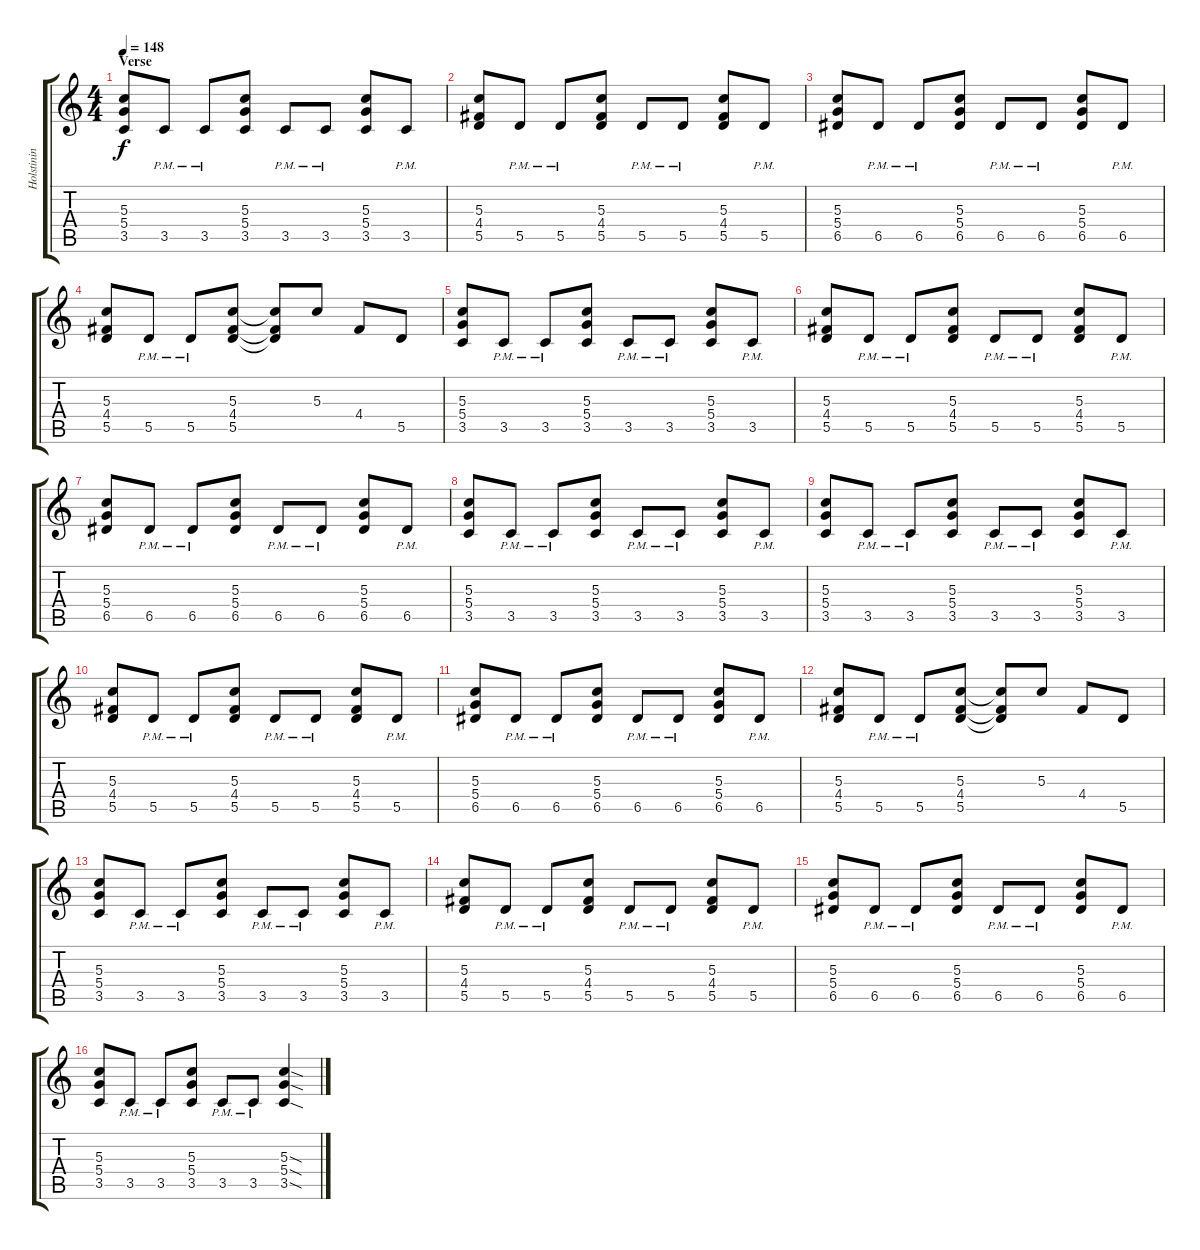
\track ("Holstinin" "Holstinin") {instrument distortionguitar}
\staff {score tabs}
\tuning (E4 B3 G3 D3 A2 E2) {hide}
\ts (4 4)
\section ("" "Verse ")
\tempo 148
\clef g2
\ks c
(5.3 5.4 3.5).8{dy f} 3.5{pm}.8 3.5{pm}.8 (5.3 5.4 3.5).8 3.5{pm}.8 3.5{pm}.8 (5.3 5.4 3.5).8 3.5{pm}.8 |
(5.3 4.4 5.5).8 5.5{pm}.8 5.5{pm}.8 (5.3 4.4 5.5).8 5.5{pm}.8 5.5{pm}.8 (5.3 4.4 5.5).8 5.5{pm}.8 |
(5.3 5.4 6.5).8 6.5{pm}.8 6.5{pm}.8 (5.3 5.4 6.5).8 6.5{pm}.8 6.5{pm}.8 (5.3 5.4 6.5).8 6.5{pm}.8 |
(5.3 4.4 5.5).8 5.5{pm}.8 5.5{pm}.8 (5.3 4.4 5.5).8 (5.3{t} 4.4{t} 5.5{t}).8 5.3.8 4.4.8 5.5.8 |
(5.3 5.4 3.5).8 3.5{pm}.8 3.5{pm}.8 (5.3 5.4 3.5).8 3.5{pm}.8 3.5{pm}.8 (5.3 5.4 3.5).8 3.5{pm}.8 |
(5.3 4.4 5.5).8 5.5{pm}.8 5.5{pm}.8 (5.3 4.4 5.5).8 5.5{pm}.8 5.5{pm}.8 (5.3 4.4 5.5).8 5.5{pm}.8 |
(5.3 5.4 6.5).8 6.5{pm}.8 6.5{pm}.8 (5.3 5.4 6.5).8 6.5{pm}.8 6.5{pm}.8 (5.3 5.4 6.5).8 6.5{pm}.8 |
(5.3 5.4 3.5).8 3.5{pm}.8 3.5{pm}.8 (5.3 5.4 3.5).8 3.5{pm}.8 3.5{pm}.8 (5.3 5.4 3.5).8 3.5{pm}.8 |
(5.3 5.4 3.5).8 3.5{pm}.8 3.5{pm}.8 (5.3 5.4 3.5).8 3.5{pm}.8 3.5{pm}.8 (5.3 5.4 3.5).8 3.5{pm}.8 |
(5.3 4.4 5.5).8 5.5{pm}.8 5.5{pm}.8 (5.3 4.4 5.5).8 5.5{pm}.8 5.5{pm}.8 (5.3 4.4 5.5).8 5.5{pm}.8 |
(5.3 5.4 6.5).8 6.5{pm}.8 6.5{pm}.8 (5.3 5.4 6.5).8 6.5{pm}.8 6.5{pm}.8 (5.3 5.4 6.5).8 6.5{pm}.8 |
(5.3 4.4 5.5).8 5.5{pm}.8 5.5{pm}.8 (5.3 4.4 5.5).8 (5.3{t} 4.4{t} 5.5{t}).8 5.3.8 4.4.8 5.5.8 |
(5.3 5.4 3.5).8 3.5{pm}.8 3.5{pm}.8 (5.3 5.4 3.5).8 3.5{pm}.8 3.5{pm}.8 (5.3 5.4 3.5).8 3.5{pm}.8 |
(5.3 4.4 5.5).8 5.5{pm}.8 5.5{pm}.8 (5.3 4.4 5.5).8 5.5{pm}.8 5.5{pm}.8 (5.3 4.4 5.5).8 5.5{pm}.8 |
(5.3 5.4 6.5).8 6.5{pm}.8 6.5{pm}.8 (5.3 5.4 6.5).8 6.5{pm}.8 6.5{pm}.8 (5.3 5.4 6.5).8 6.5{pm}.8 |
(5.3 5.4 3.5).8 3.5{pm}.8 3.5{pm}.8 (5.3 5.4 3.5).8 3.5{pm}.8 3.5{pm}.8 (5.3{sod} 5.4{sod} 3.5{sod}).4
